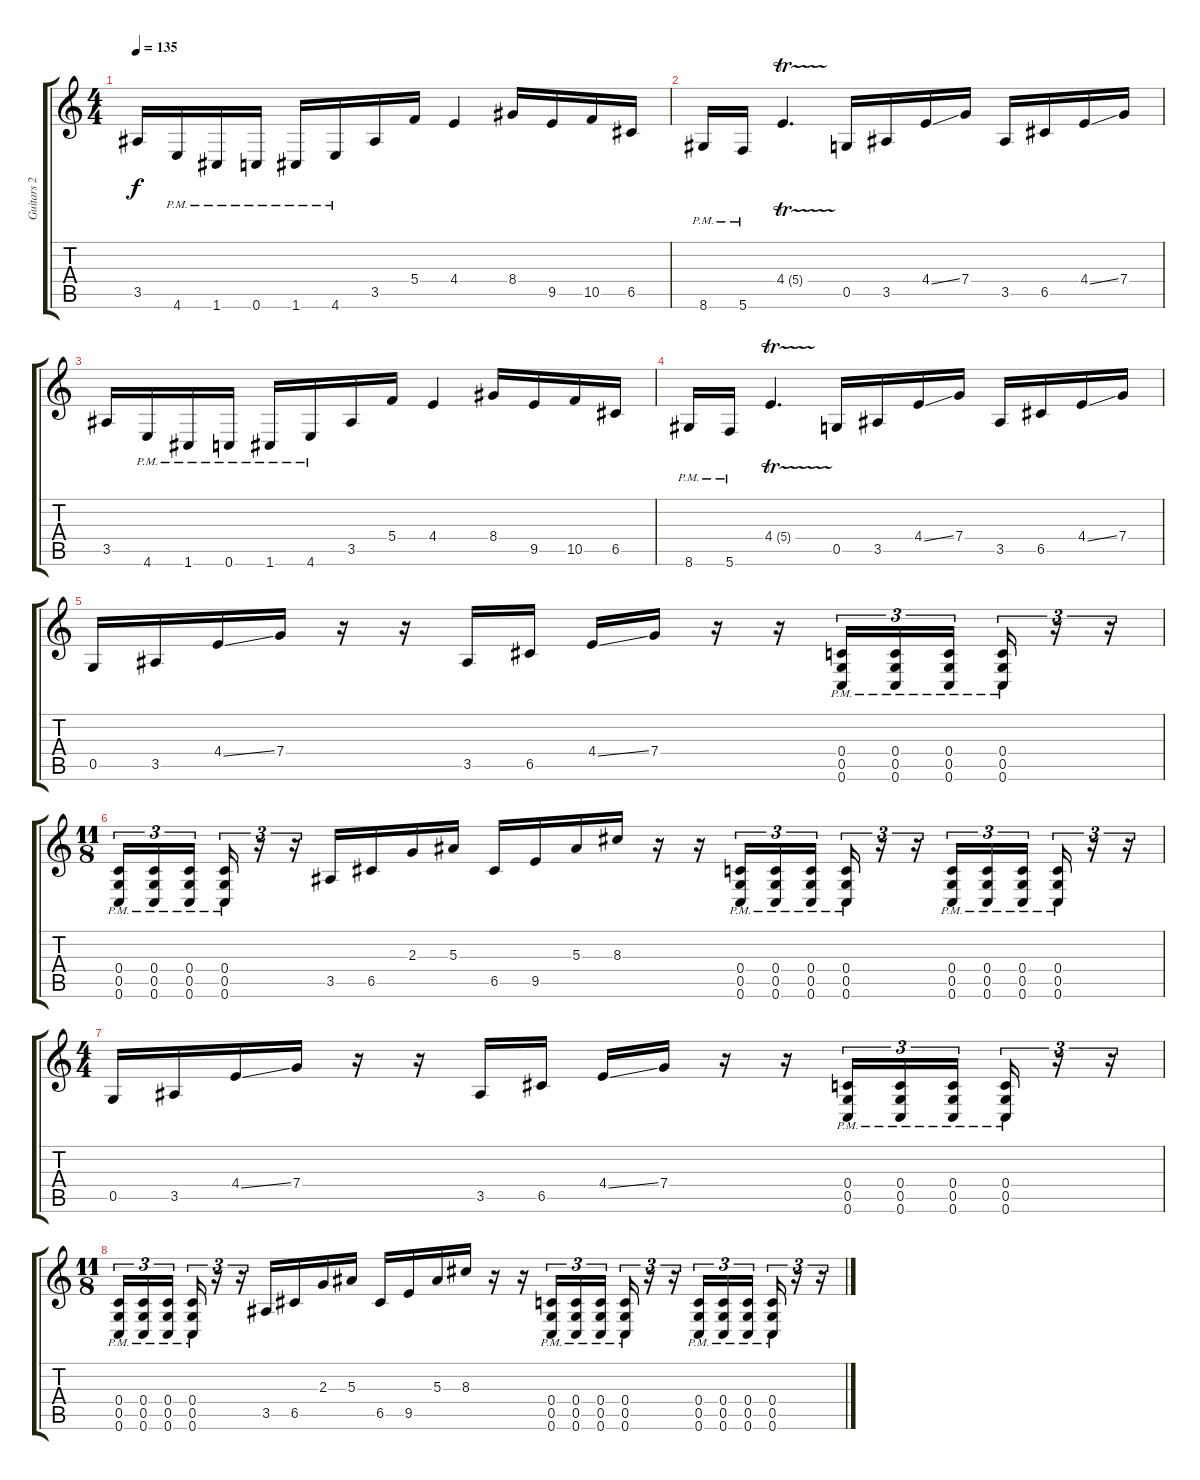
\track ("Guitars 2" "Guitars 2") {instrument distortionguitar}
\staff {score tabs}
\tuning (D4 A3 F3 C3 G2 C2) {hide}
\ts (4 4)
\tempo 135
\clef g2
\ks c
3.5.16{dy f} 4.6{pm}.16 1.6{pm}.16 0.6{pm}.16 1.6{pm}.16 4.6{pm}.16 3.5.16 5.4.16 4.4.4 8.4.16 9.5.16 10.5.16 6.5.16 |
8.6{pm}.16 5.6{pm}.16 4.4{tr (5 16)}.4{d} 0.5.16 3.5.16 4.4{ss}.16 7.4.16 3.5.16 6.5.16 4.4{ss}.16 7.4.16 |
3.5.16 4.6{pm}.16 1.6{pm}.16 0.6{pm}.16 1.6{pm}.16 4.6{pm}.16 3.5.16 5.4.16 4.4.4 8.4.16 9.5.16 10.5.16 6.5.16 |
8.6{pm}.16 5.6{pm}.16 4.4{tr (5 16)}.4{d} 0.5.16 3.5.16 4.4{ss}.16 7.4.16 3.5.16 6.5.16 4.4{ss}.16 7.4.16 |
0.5.16 3.5.16 4.4{ss}.16 7.4.16 r.16 r.16 3.5.16 6.5.16 4.4{ss}.16 7.4.16 r.16 r.16 (0.4{pm} 0.5{pm} 0.6{pm}).16{tu (3 2)} (0.4{pm} 0.5{pm} 0.6{pm}).16{tu (3 2)} (0.4{pm} 0.5{pm} 0.6{pm}).16{tu (3 2) beam splitsecondary} (0.4{pm} 0.5{pm} 0.6{pm}).16{tu (3 2)} r.16{tu (3 2)} r.16{tu (3 2)} |
\ts (11 8)
(0.4{pm} 0.5{pm} 0.6{pm}).16{tu (3 2)} (0.4{pm} 0.5{pm} 0.6{pm}).16{tu (3 2)} (0.4{pm} 0.5{pm} 0.6{pm}).16{tu (3 2)} (0.4{pm} 0.5{pm} 0.6{pm}).16{tu (3 2)} r.16{tu (3 2)} r.16{tu (3 2)} 3.5.16 6.5.16 2.3.16 5.3.16 6.5.16 9.5.16 5.3.16 8.3.16 r.16 r.16 (0.4{pm} 0.5{pm} 0.6{pm}).16{tu (3 2)} (0.4{pm} 0.5{pm} 0.6{pm}).16{tu (3 2)} (0.4{pm} 0.5{pm} 0.6{pm}).16{tu (3 2)} (0.4{pm} 0.5{pm} 0.6{pm}).16{tu (3 2)} r.16{tu (3 2)} r.16{tu (3 2)} (0.4{pm} 0.5{pm} 0.6{pm}).16{tu (3 2)} (0.4{pm} 0.5{pm} 0.6{pm}).16{tu (3 2)} (0.4{pm} 0.5{pm} 0.6{pm}).16{tu (3 2)} (0.4{pm} 0.5{pm} 0.6{pm}).16{tu (3 2)} r.16{tu (3 2)} r.16{tu (3 2)} |
\ts (4 4)
0.5.16 3.5.16 4.4{ss}.16 7.4.16 r.16 r.16 3.5.16 6.5.16 4.4{ss}.16 7.4.16 r.16 r.16 (0.4{pm} 0.5{pm} 0.6{pm}).16{tu (3 2)} (0.4{pm} 0.5{pm} 0.6{pm}).16{tu (3 2)} (0.4{pm} 0.5{pm} 0.6{pm}).16{tu (3 2) beam splitsecondary} (0.4{pm} 0.5{pm} 0.6{pm}).16{tu (3 2)} r.16{tu (3 2)} r.16{tu (3 2)} |
\ts (11 8)
(0.4{pm} 0.5{pm} 0.6{pm}).16{tu (3 2)} (0.4{pm} 0.5{pm} 0.6{pm}).16{tu (3 2)} (0.4{pm} 0.5{pm} 0.6{pm}).16{tu (3 2)} (0.4{pm} 0.5{pm} 0.6{pm}).16{tu (3 2)} r.16{tu (3 2)} r.16{tu (3 2)} 3.5.16 6.5.16 2.3.16 5.3.16 6.5.16 9.5.16 5.3.16 8.3.16 r.16 r.16 (0.4{pm} 0.5{pm} 0.6{pm}).16{tu (3 2)} (0.4{pm} 0.5{pm} 0.6{pm}).16{tu (3 2)} (0.4{pm} 0.5{pm} 0.6{pm}).16{tu (3 2)} (0.4{pm} 0.5{pm} 0.6{pm}).16{tu (3 2)} r.16{tu (3 2)} r.16{tu (3 2)} (0.4{pm} 0.5{pm} 0.6{pm}).16{tu (3 2)} (0.4{pm} 0.5{pm} 0.6{pm}).16{tu (3 2)} (0.4{pm} 0.5{pm} 0.6{pm}).16{tu (3 2)} (0.4{pm} 0.5{pm} 0.6{pm}).16{tu (3 2)} r.16{tu (3 2)} r.16{tu (3 2)}
